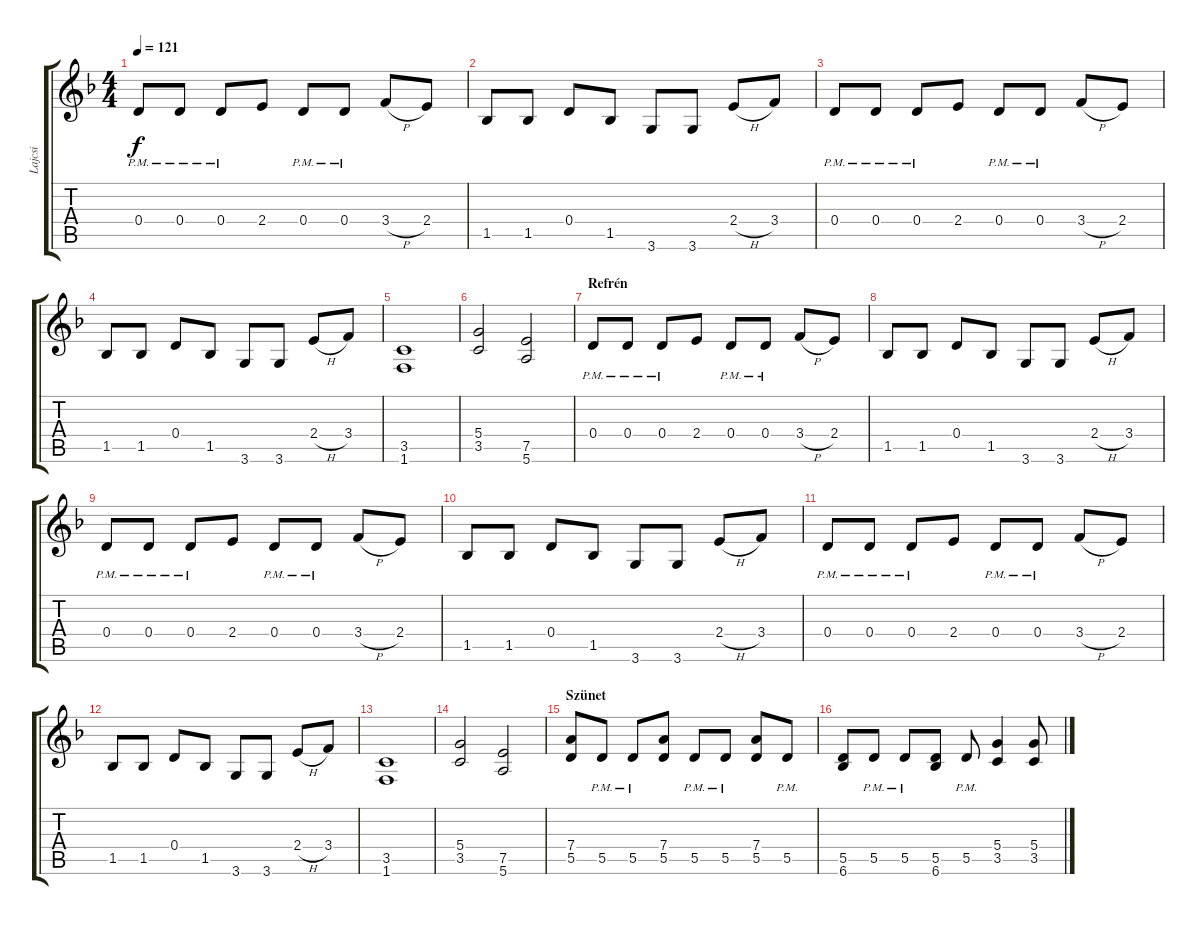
\track ("Lajcsi" "Lajcsi") {instrument distortionguitar}
\staff {score tabs}
\tuning (E4 B3 G3 D3 A2 E2) {hide}
\ts (4 4)
\tempo 121
\clef g2
\ks dminor
0.4{pm}.8{dy f} 0.4{pm}.8 0.4{pm}.8 2.4.8 0.4{pm}.8 0.4{pm}.8 3.4{h}.8 2.4.8 |
1.5.8 1.5.8 0.4.8 1.5.8 3.6.8 3.6.8 2.4{h}.8 3.4.8 |
0.4{pm}.8 0.4{pm}.8 0.4{pm}.8 2.4.8 0.4{pm}.8 0.4{pm}.8 3.4{h}.8 2.4.8 |
1.5.8 1.5.8 0.4.8 1.5.8 3.6.8 3.6.8 2.4{h}.8 3.4.8 |
(3.5 1.6).1 |
(5.4 3.5).2 (7.5 5.6).2 |
\section ("" "Refrén")
0.4{pm}.8 0.4{pm}.8 0.4{pm}.8 2.4.8 0.4{pm}.8 0.4{pm}.8 3.4{h}.8 2.4.8 |
1.5.8 1.5.8 0.4.8 1.5.8 3.6.8 3.6.8 2.4{h}.8 3.4.8 |
0.4{pm}.8 0.4{pm}.8 0.4{pm}.8 2.4.8 0.4{pm}.8 0.4{pm}.8 3.4{h}.8 2.4.8 |
1.5.8 1.5.8 0.4.8 1.5.8 3.6.8 3.6.8 2.4{h}.8 3.4.8 |
0.4{pm}.8 0.4{pm}.8 0.4{pm}.8 2.4.8 0.4{pm}.8 0.4{pm}.8 3.4{h}.8 2.4.8 |
1.5.8 1.5.8 0.4.8 1.5.8 3.6.8 3.6.8 2.4{h}.8 3.4.8 |
(3.5 1.6).1 |
(5.4 3.5).2 (7.5 5.6).2 |
\section ("" "Szünet")
(7.4 5.5).8 5.5{pm}.8 5.5{pm}.8 (7.4 5.5).8 5.5{pm}.8 5.5{pm}.8 (7.4 5.5).8 5.5{pm}.8 |
(5.5 6.6).8 5.5{pm}.8 5.5{pm}.8 (5.5 6.6).8 5.5{pm}.8 (5.4 3.5).4 (5.4 3.5).8
